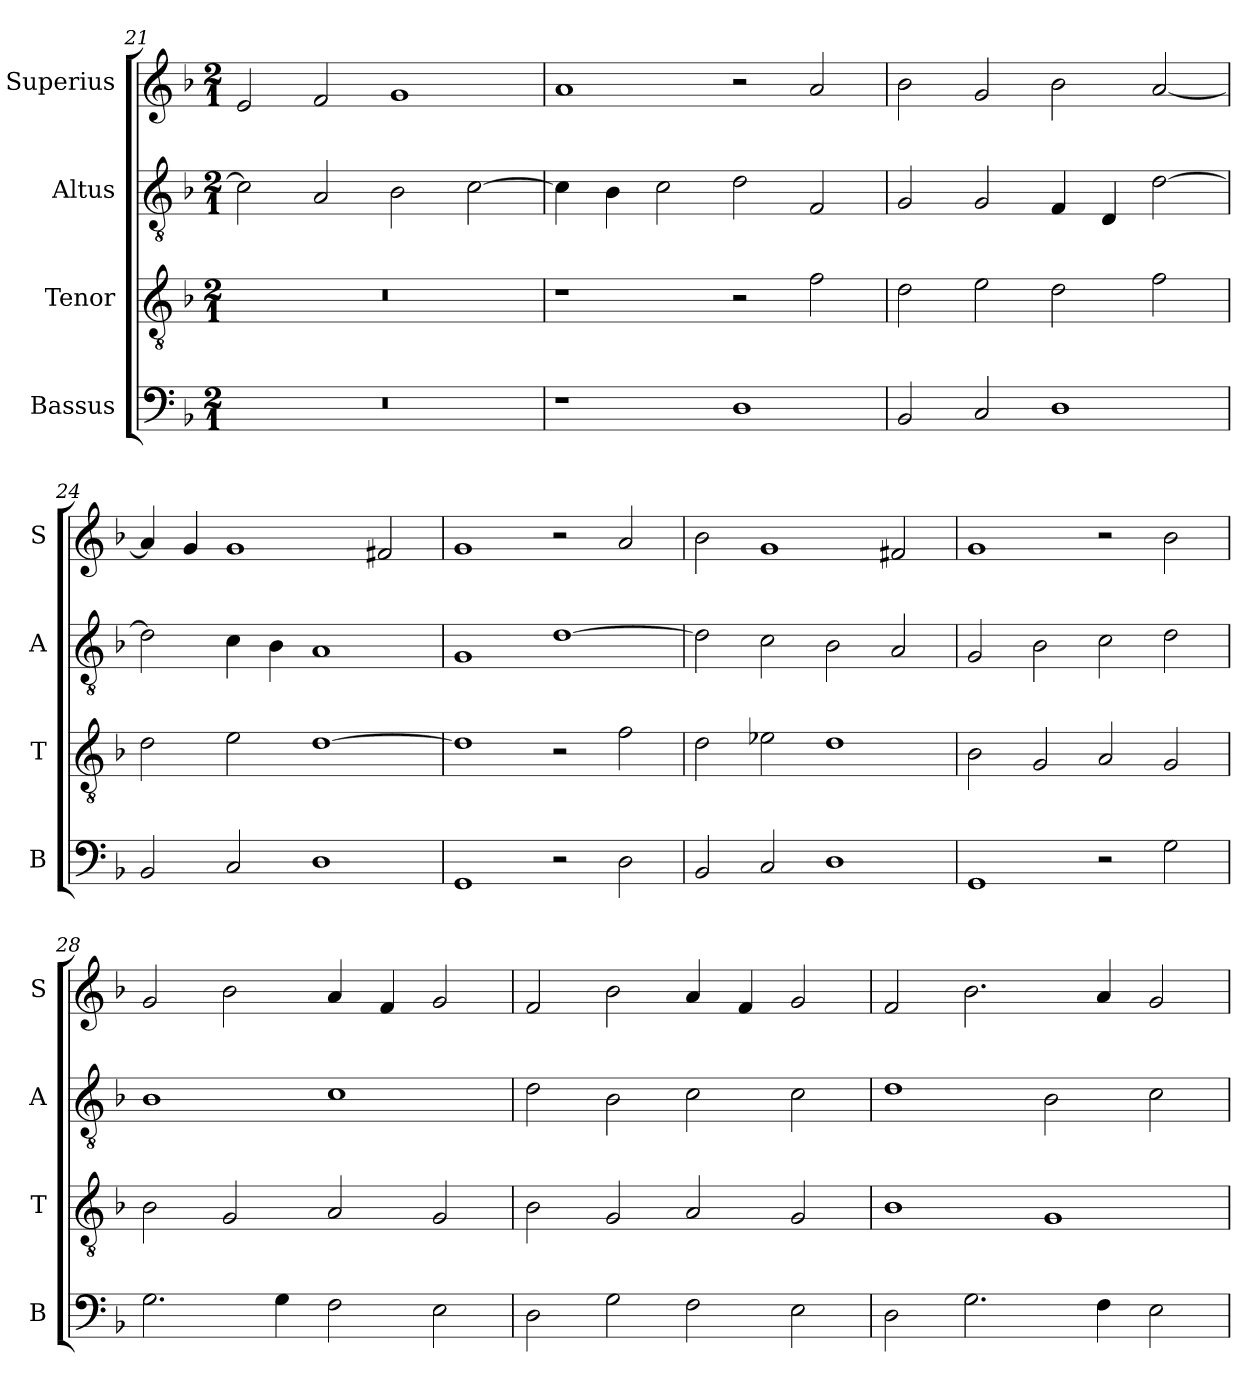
**kern	**kern	**kern	**kern
*part4	*part3	*part2	*part1
*staff4	*staff3	*staff2	*staff1
*I"Bassus	*I"Tenor	*I"Altus	*I"Superius
*I'B	*I'T	*I'A	*I'S
*clefF4	*clefGv2	*clefGv2	*clefG2
*k[b-]	*k[b-]	*k[b-]	*k[b-]
*M2/1	*M2/1	*M2/1	*M2/1
=21	=21	=21	=21
0r	0r	2c\]	2e/
.	.	2A/	2f/
.	.	2B-\	1g
.	.	[2c\	.
=22	=22	=22	=22
1r	1r	4c\]	1a
.	.	4B-\	.
.	.	2c\	.
1D	2r	2d\	2r
.	2f\	2F/	2a/
=23	=23	=23	=23
2BB-/	2d\	2G/	2b-\
2C/	2e\	2G/	2g/
1D	2d\	4F/	2b-\
.	.	4D/	.
.	2f\	[2d\	[2a/
=24	=24	=24	=24
2BB-/	2d\	2d\]	4a/]
.	.	.	4g/
2C/	2e\	4c\	1g
.	.	4B-\	.
1D	[1d	1A	.
.	.	.	2f#X/
=25	=25	=25	=25
1GG	1d]	1G	1g
2r	2r	[1d	2r
2D\	2f\	.	2a/
=26	=26	=26	=26
2BB-/	2d\	2d\]	2b-\
2C/	2e-X\	2c\	1g
1D	1d	2B-\	.
.	.	2A/	2f#X/
=27	=27	=27	=27
1GG	2B-\	2G/	1g
.	2G/	2B-\	.
2r	2A/	2c\	2r
2G\	2G/	2d\	2b-\
=28	=28	=28	=28
2.G\	2B-\	1B-	2g/
.	2G/	.	2b-\
4G\	.	.	.
2F\	2A/	1c	4a/
.	.	.	4f/
2E\	2G/	.	2g/
=29	=29	=29	=29
2D\	2B-\	2d\	2f/
2G\	2G/	2B-\	2b-\
2F\	2A/	2c\	4a/
.	.	.	4f/
2E\	2G/	2c\	2g/
=30	=30	=30	=30
2D\	1B-	1d	2f/
2.G\	.	.	2.b-\
.	1G	2B-\	.
4F\	.	.	4a/
2E\	.	2c\	2g/
=	=	=	=
*-	*-	*-	*-
